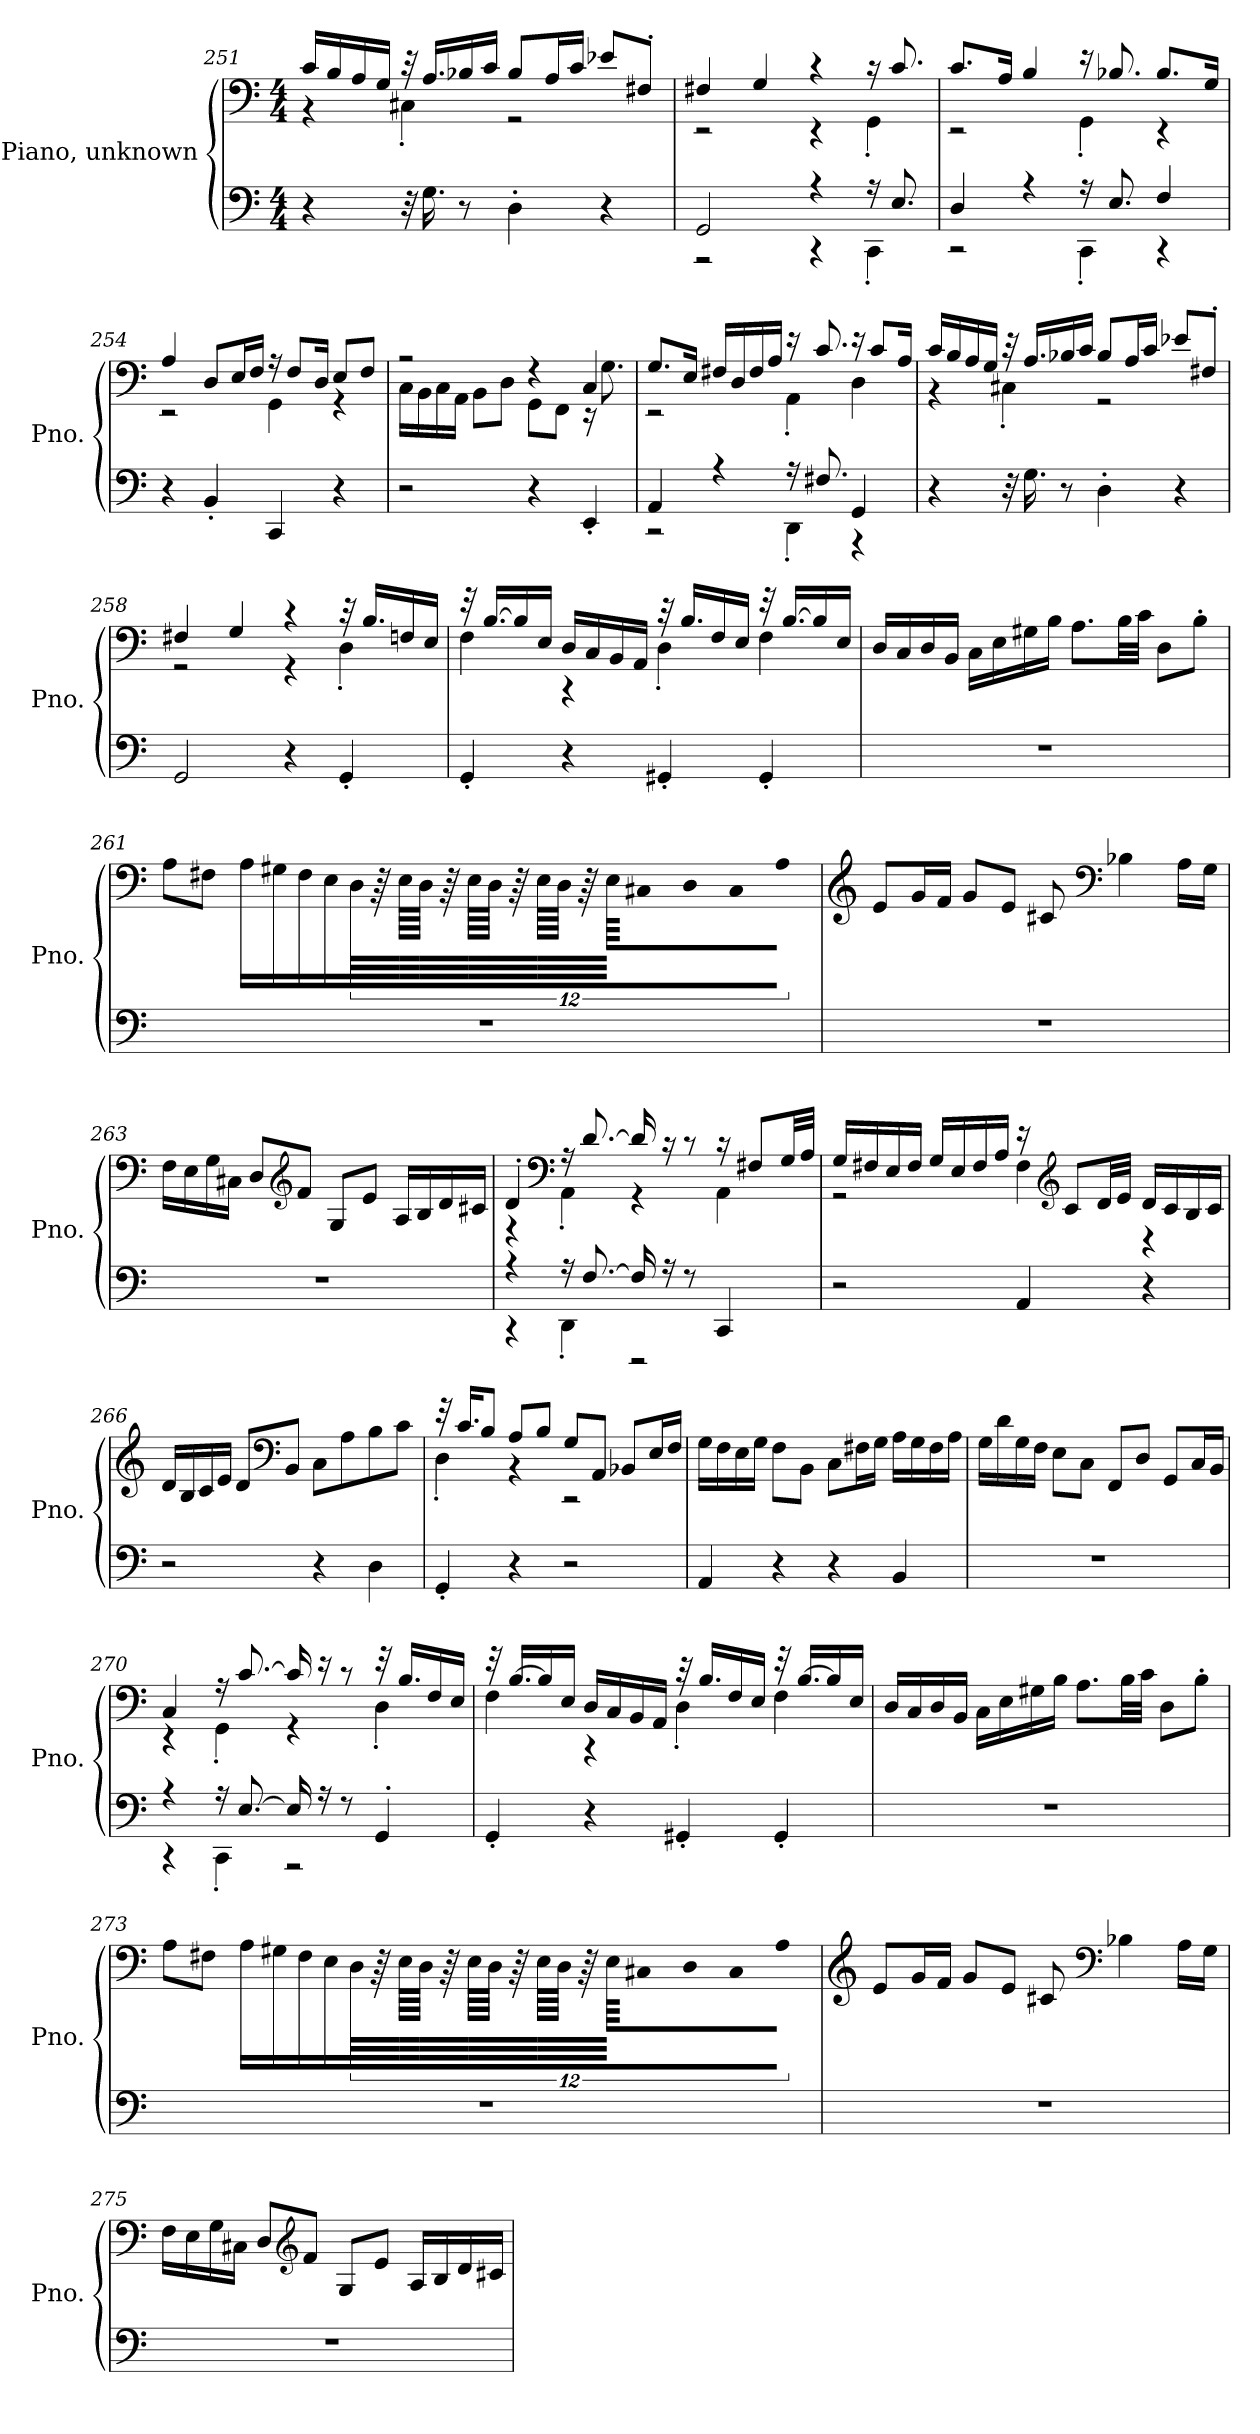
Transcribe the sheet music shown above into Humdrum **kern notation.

**kern	**kern
*part1	*part1
*staff2	*staff1
*I"Piano, unknown	*
*I'Pno.	*
*clefF4	*clefF4
*k[]	*k[]
*M4/4	*M4/4
=251	=251
*	*^
4r	16c/LL	4r
.	16B/	.
.	16A/	.
.	16G/JJ	.
32r	32r	4C#X'\
16.G\	16.A/LL	.
8r	16B-X/	.
.	16c/JJ	.
4D'\	8B-/L	2r
.	16A/L	.
.	16c/JJ	.
4r	8e-X/L	.
.	8F#X'/J	.
=252	=252	=252
*^	*	*
2GG/	2r	4F#X/	2r
.	.	4G/	.
4r	4r	4r	4r
16r	4CC'\	16r	4GG'\
8.E/	.	8.c/	.
!!LO:LB:g=z	!!
=253	=253	=253	=253
4D/	2r	8.c/L	2r
.	.	16A/Jk	.
4r	.	4B/	.
16r	4CC'\	16r	4GG'\
8.E/	.	8.B-X/	.
4F/	4r	8.B-/L	4r
.	.	16G/Jk	.
*v	*v	*	*
=254	=254	=254
4r	4A/	2r
4BB'/	8D/L	.
.	16E/L	.
.	16F/JJ	.
4CC/	16r	4GG\
.	8F/L	.
.	16D/Jk	.
4r	8E/L	4r
.	8F/J	.
=255	=255	=255
2r	2r	16C\LL
.	.	16BB\
.	.	16C\
.	.	16AA\JJ
.	.	8BB\L
.	.	8D\J
4r	4r	8GG\L
.	.	8FF\J
4EE'/	4C/	16r
.	.	8.G\
=256	=256	=256
*^	*	*
4AA/	2r	8.G/L	2r
.	.	16E/Jk	.
4r	.	16F#X/LL	.
.	.	16D/	.
.	.	16F#/	.
.	.	16A/JJ	.
16r	4DD'\	16r	4AA'\
8.F#X/	.	8.c/	.
4GG/	4r	16r	4D\
.	.	8c/L	.
.	.	16A/Jk	.
*v	*v	*	*
!!LO:LB:g=z	!!
=257	=257	=257
4r	16c/LL	4r
.	16B/	.
.	16A/	.
.	16G/JJ	.
32r	32r	4C#X'\
16.G\	16.A/LL	.
8r	16B-X/	.
.	16c/JJ	.
4D'\	8B-/L	2r
.	16A/L	.
.	16c/JJ	.
4r	8e-X/L	.
.	8F#X'/J	.
=258	=258	=258
2GG/	4F#X/	2r
.	4G/	.
4r	4r	4r
4GG'/	32r	4D'\
.	16.B/LL	.
.	16Fn/	.
.	16E/JJ	.
=259	=259	=259
4GG'/	32r	4F\
.	[16.B/LL	.
.	16B/]	.
.	16E/JJ	.
4r	16D/LL	4r
.	16C/	.
.	16BB/	.
.	16AA/JJ	.
4GG#X'/	32r	4D'\
.	16.B/LL	.
.	16F/	.
.	16E/JJ	.
4GG#'/	32r	4F\
.	[16.B/LL	.
.	16B/]	.
.	16E/JJ	.
*	*v	*v
!!LO:LB:g=z
=260	=260
1r	16D/LL
.	16C/
.	16D/
.	16BB/JJ
.	16C\LL
.	16E\
.	16G#X\
.	16B\JJ
.	8.A\L
.	32B\LL
.	32c\JJJ
.	8D\L
.	8B'\J
=261	=261
1r	8A\L
.	8F#X\J
.	16A\LL
.	16G#X\
.	16F#\
.	16E\
.	96D\JJkk
.	96r
.	96E\LLLL
.	96D\JJJJ
.	96r
.	96E\LLLL
.	96D\JJJJ
.	96r
.	96E\LLLL
.	96D\JJJJ
.	96r
.	96E\KKLL
.	16C#X\
.	16D\J
.	8C#\
.	8A\J
!!LO:PB:g=z
=262	=262
*	*clefG2
1r	8e/L
.	16g/L
.	16f/JJ
.	8g/L
.	8e/J
.	8c#X/
*	*clefF4
.	4B-X\
.	16A\LL
.	16G\JJ
=263	=263
1r	16F\LL
.	16E\
.	16G\
.	16C#X\JJ
.	8D/L
*	*clefG2
.	8f/J
.	8G/L
.	8e/J
.	16A/LL
.	16B/
.	16d/
.	16c#X/JJ
=264	=264
*^	*^
4r	4r	4d'/	4r
*	*	*clefF4	*
16r	4DD'\	16r	4AA'\
[8.F/	.	[8.d/	.
16F/]	2r	16d/]	4r
16r	.	16r	.
8r	.	8r	.
4CC/	.	16r	4AA\
.	.	8F#X/L	.
.	.	32G/LL	.
.	.	32A/JJJ	.
*v	*v	*	*
!!LO:LB:g=z	!!
=265	=265	=265
2r	16G/LL	2r
.	16F#X/	.
.	16E/	.
.	16F#/JJ	.
.	16G/LL	.
.	16E/	.
.	16F#/	.
.	16A/JJ	.
4AA/	16r	4F#\
*	*clefG2	*
.	8c/L	.
.	32d/LL	.
.	32e/JJJ	.
4r	16d/LL	4r
.	16c/	.
.	16B/	.
.	16c/JJ	.
*	*v	*v
=266	=266
2r	16d/LL
.	16B/
.	16c/
.	16e/JJ
.	8d/L
*	*clefF4
.	8BB/J
4r	8C\L
.	8A\
4D\	8B\
.	8c\J
=267	=267
*	*^
4GG'/	32r	4D'\
.	16.c/KL	.
.	8B/J	.
4r	8A/L	4r
.	8B/J	.
2r	8G/L	2r
.	8AA/J	.
.	8BB-X/L	.
.	16E/L	.
.	16F/JJ	.
*	*v	*v
!!LO:LB:g=z
=268	=268
4AA/	16G\LL
.	16F\
.	16E\
.	16G\JJ
4r	8F\L
.	8BB\J
4r	8C\L
.	16F#X\L
.	16G\JJ
4BB/	16A\LL
.	16G\
.	16F#\
.	16A\JJ
=269	=269
1r	16G\LL
.	16d\
.	16G\
.	16F\JJ
.	8E\L
.	8C\J
.	8FF/L
.	8D/J
.	8GG/L
.	16C/L
.	16BB/JJ
=270	=270
*^	*^
4r	4r	4C/	4r
16r	4CC'\	16r	4GG'\
[8.E/	.	[8.c/	.
16E/]	2r	16c/]	4r
16r	.	16r	.
8r	.	8r	.
4GG'/	.	32r	4D'\
.	.	16.B/LL	.
.	.	16F/	.
.	.	16E/JJ	.
*v	*v	*	*
!!LO:LB:g=z	!!
=271	=271	=271
4GG'/	32r	4F\
.	[16.B/LL	.
.	16B/]	.
.	16E/JJ	.
4r	16D/LL	4r
.	16C/	.
.	16BB/	.
.	16AA/JJ	.
4GG#X'/	32r	4D'\
.	16.B/LL	.
.	16F/	.
.	16E/JJ	.
4GG#'/	32r	4F\
.	[16.B/LL	.
.	16B/]	.
.	16E/JJ	.
*	*v	*v
=272	=272
1r	16D/LL
.	16C/
.	16D/
.	16BB/JJ
.	16C\LL
.	16E\
.	16G#X\
.	16B\JJ
.	8.A\L
.	32B\LL
.	32c\JJJ
.	8D\L
.	8B'\J
!!LO:LB:g=z
=273	=273
1r	8A\L
.	8F#X\J
.	16A\LL
.	16G#X\
.	16F#\
.	16E\
.	96D\JJkk
.	96r
.	96E\LLLL
.	96D\JJJJ
.	96r
.	96E\LLLL
.	96D\JJJJ
.	96r
.	96E\LLLL
.	96D\JJJJ
.	96r
.	96E\KKLL
.	16C#X\
.	16D\J
.	8C#\
.	8A\J
=274	=274
*	*clefG2
1r	8e/L
.	16g/L
.	16f/JJ
.	8g/L
.	8e/J
.	8c#X/
*	*clefF4
.	4B-X\
.	16A\LL
.	16G\JJ
!!LO:LB:g=z
=275	=275
1r	16F\LL
.	16E\
.	16G\
.	16C#X\JJ
.	8D/L
*	*clefG2
.	8f/J
.	8G/L
.	8e/J
.	16A/LL
.	16B/
.	16d/
.	16c#X/JJ
=	=
*-	*-
